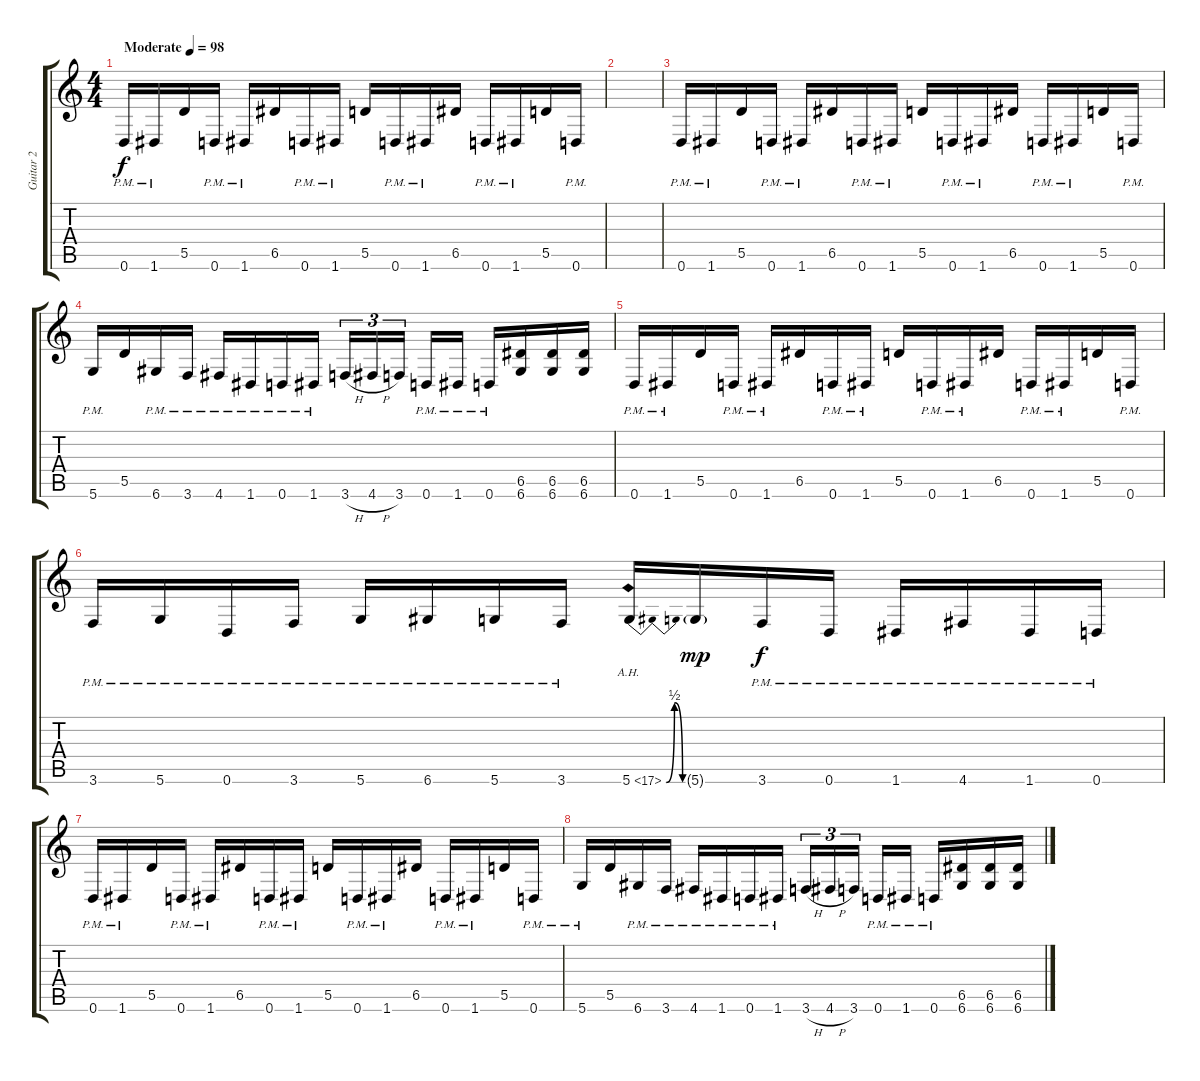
\track ("Guitar 2" "Guitar 2") {instrument distortionguitar}
\staff {score tabs}
\tuning (E4 B3 G3 D3 A2 D2) {hide}
\ts (4 4)
\tempo (98 "Moderate")
\clef g2
\ks c
0.6{pm}.16{dy f instrument distortionguitar} 1.6{pm}.16 5.5.16 0.6{pm}.16 1.6{pm}.16 6.5.16 0.6{pm}.16 1.6{pm}.16 5.5.16 0.6{pm}.16 1.6{pm}.16 6.5.16 0.6{pm}.16 1.6{pm}.16 5.5.16 0.6{pm}.16 |
|
0.6{pm}.16 1.6{pm}.16 5.5.16 0.6{pm}.16 1.6{pm}.16 6.5.16 0.6{pm}.16 1.6{pm}.16 5.5.16 0.6{pm}.16 1.6{pm}.16 6.5.16 0.6{pm}.16 1.6{pm}.16 5.5.16 0.6{pm}.16 |
5.6{pm}.16 5.5.16 6.6{pm}.16 3.6{pm}.16 4.6{pm}.16 1.6{pm}.16 0.6{pm}.16 1.6{pm}.16 3.6{h}.16{tu (3 2)} 4.6{h}.16{tu (3 2)} 3.6.16{tu (3 2) beam splitsecondary} 0.6{pm}.16 1.6{pm}.16 0.6{pm}.16 (6.5 6.6).16 (6.5 6.6).16 (6.5 6.6).16 |
0.6{pm}.16 1.6{pm}.16 5.5.16 0.6{pm}.16 1.6{pm}.16 6.5.16 0.6{pm}.16 1.6{pm}.16 5.5.16 0.6{pm}.16 1.6{pm}.16 6.5.16 0.6{pm}.16 1.6{pm}.16 5.5.16 0.6{pm}.16 |
3.6{pm}.16 5.6{pm}.16 0.6{pm}.16 3.6{pm}.16 5.6{pm}.16 6.6{pm}.16 5.6{pm}.16 3.6{pm}.16 5.6{be (bendrelease 0 0 15 2 15 2 60 0) ah 12}.16 5.6{g}.16{dy mp} 3.6{pm}.16{dy f} 0.6{pm}.16 1.6{pm}.16 4.6{pm}.16 1.6{pm}.16 0.6{pm}.16 |
0.6{pm}.16 1.6{pm}.16 5.5.16 0.6{pm}.16 1.6{pm}.16 6.5.16 0.6{pm}.16 1.6{pm}.16 5.5.16 0.6{pm}.16 1.6{pm}.16 6.5.16 0.6{pm}.16 1.6{pm}.16 5.5.16 0.6{pm}.16 |
5.6{pm}.16 5.5.16 6.6{pm}.16 3.6{pm}.16 4.6{pm}.16 1.6{pm}.16 0.6{pm}.16 1.6{pm}.16 3.6{h}.16{tu (3 2)} 4.6{h}.16{tu (3 2)} 3.6.16{tu (3 2) beam splitsecondary} 0.6{pm}.16 1.6{pm}.16 0.6{pm}.16 (6.5 6.6).16 (6.5 6.6).16 (6.5 6.6).16
